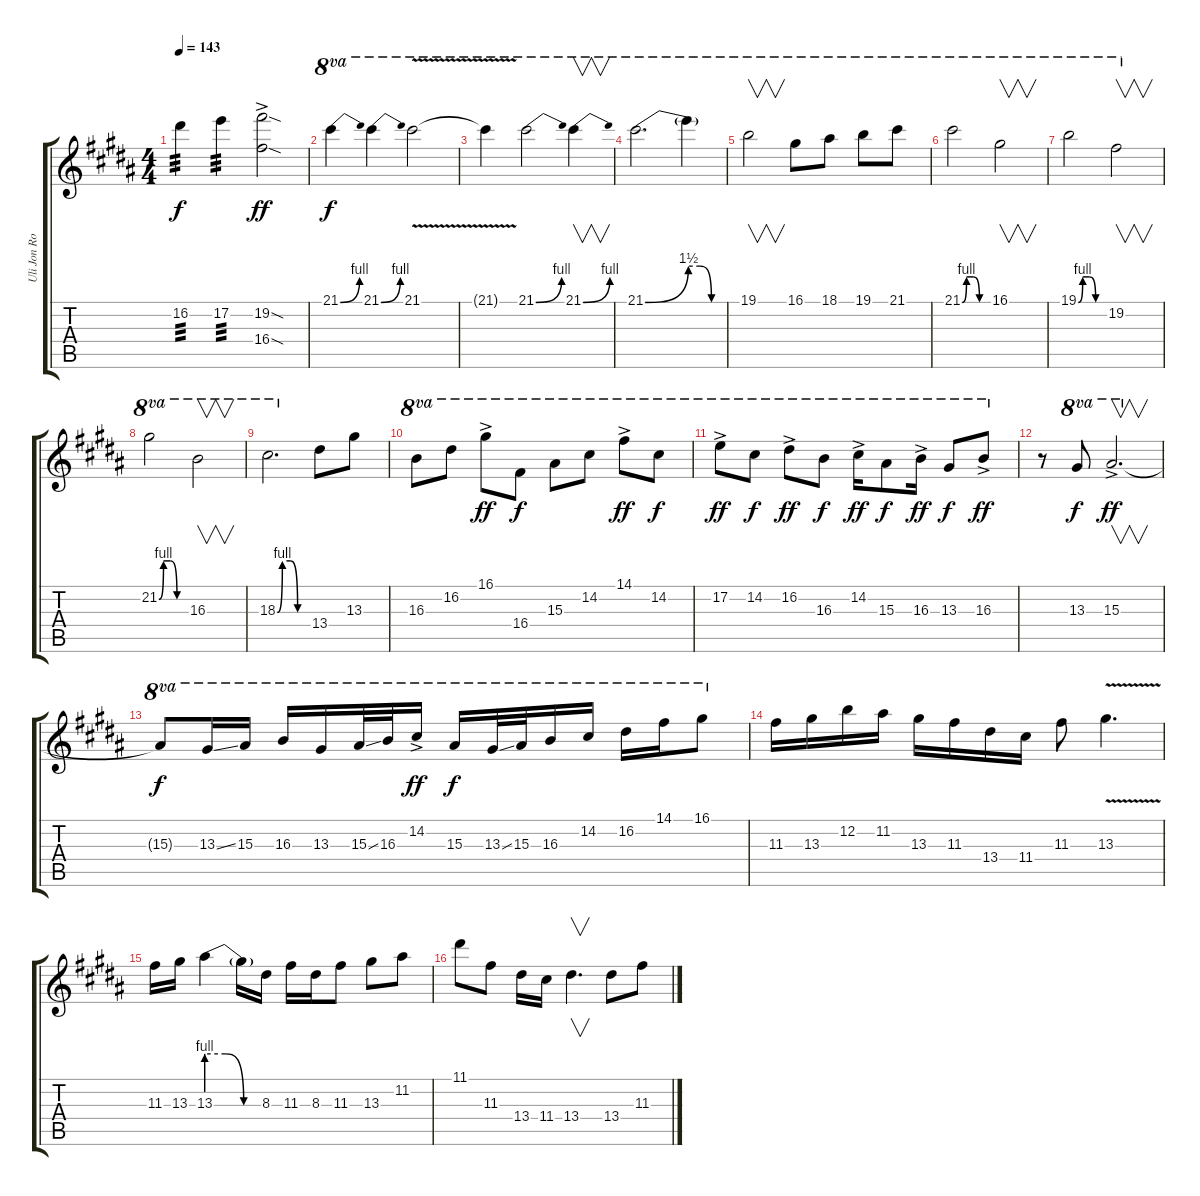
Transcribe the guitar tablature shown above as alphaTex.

\track ("Uli Jon Roth" "Uli Jon Ro") {instrument overdrivenguitar}
\staff {score tabs}
\tuning (E4 B3 G3 D3 A2 E2) {hide}
\ts (4 4)
\tempo 143
\clef g2
\ks b
16.2.4{tp 3 dy f} 17.2.4{tp 3} (19.2{sod ac} 16.4{sod ac}).2{dy ff} |
21.1{be (bend 0 0 60 4)}.4{ot 8va dy f} 21.1{be (bend 0 0 60 4)}.4{ot 8va} 21.1{v}.2{ot 8va} |
21.1{v t}.4{ot 8va} 21.1{be (bend 0 0 60 4)}.2{ot 8va} 21.1{be (bend 0 0 60 4)}.4{v ot 8va} |
21.1{be (bend 0 0 60 6)}.2{d ot 8va} 21.1{be (custom 0 6 20 6 40 0 60 0) t}.4{ot 8va} |
19.1.2{v ot 8va} 16.1.8{ot 8va} 18.1.8{ot 8va} 19.1.8{ot 8va} 21.1.8{ot 8va} |
21.1{be (custom 0 0 10 4 25 4 40 0 60 0)}.2{ot 8va} 16.1.2{v ot 8va} |
19.1{be (custom 0 0 10 4 25 4 40 0 60 0)}.2{ot 8va} 19.2.2{v ot 8va} |
21.2{be (custom 0 0 10 4 25 4 40 0 60 0)}.2{ot 8va} 16.3.2{v ot 8va} |
18.3{be (custom 0 0 10 4 25 4 40 0 60 0)}.2{d ot 8va} 13.4.8 13.3.8 |
16.3.8{ot 8va} 16.2.8{ot 8va} 16.1{ac}.8{ot 8va dy ff} 16.4.8{ot 8va dy f} 15.3.8{ot 8va} 14.2.8{ot 8va} 14.1{ac}.8{ot 8va dy ff} 14.2.8{ot 8va dy f} |
17.2{ac}.8{ot 8va dy ff} 14.2.8{ot 8va dy f} 16.2{ac}.8{ot 8va dy ff} 16.3.8{ot 8va dy f} 14.2{ac}.16{ot 8va dy ff} 15.3.8{ot 8va dy f} 16.3{ac}.16{ot 8va dy ff} 13.3.8{ot 8va dy f} 16.3{ac}.8{ot 8va dy ff} |
r.8 13.3.8{ot 8va dy f} 15.3{ac}.2{v d ot 8va dy ff} |
15.3{t}.8{ot 8va dy f} 13.3{ss}.16{ot 8va} 15.3.16{ot 8va} 16.3.16{ot 8va} 13.3.16{ot 8va} 15.3{ss}.32{ot 8va} 16.3.32{ot 8va} 14.2{ac}.16{ot 8va dy ff} 15.3.16{ot 8va dy f} 13.3{ss}.32{ot 8va} 15.3.32{ot 8va} 16.3.16{ot 8va} 14.2.16{ot 8va} 16.2.16{ot 8va} 14.1.16{ot 8va} 16.1.8{ot 8va} |
11.3.16 13.3.16 12.2.16 11.2.16 13.3.16 11.3.16 13.4.16 11.4.16 11.3.8 13.3{v}.4{d} |
11.3.16 13.3.16 13.3{be (custom 0 4 20 4 40 0 60 0)}.4 13.3{t}.16 8.3.16 11.3.16 8.3.16 11.3.8 13.3.8 11.2.8 |
11.1.8 11.3.8 13.4.16 11.4.16 13.4.4{v d} 13.4.8 11.3.8
